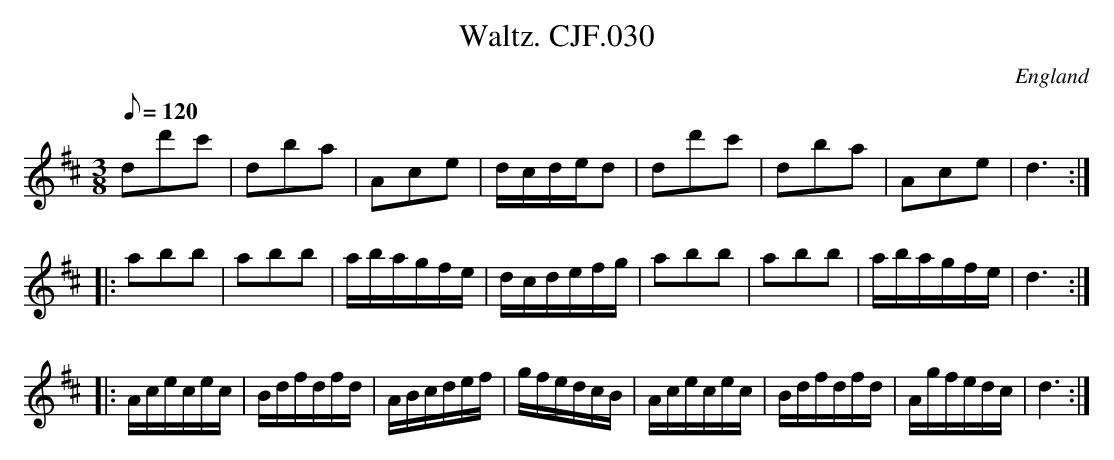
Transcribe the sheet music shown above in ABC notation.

X:1
T:Waltz. CJF.030
O:England
M:3/8
L:1/16
Q:1/8=120
K:D major
d2d'2c'2|d2b2a2|A2c2e2|dcded2|\
d2d'2c'2|d2b2a2|A2c2e2|d6:|!
|:a2b2b2|a2b2b2|abagfe|dcdefg|\
a2b2b2|a2b2b2|abagfe|d6:|!
|:Acecec|Bdfdfd|ABcdef|gfedcB|
Acecec|Bdfdfd|Agfedc|d6:|
